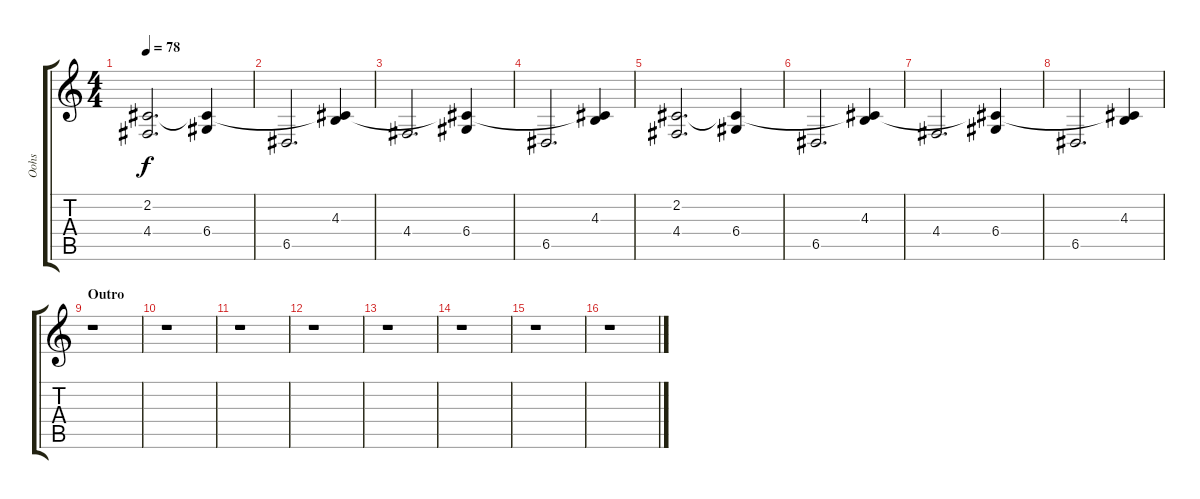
\track ("Oohs" "Oohs") {instrument synthvoice}
\staff {score tabs}
\tuning (E4 B3 G3 D3 A2 D2) {hide}
\ts (4 4)
\tempo 78
\clef g2
\ks c
(2.2 4.4).2{d dy f} (2.2{t} 6.4).4 |
6.5.2{d} (2.2{t} 4.3).4 |
4.4.2{d} (2.2{t} 6.4).4 |
6.5.2{d} (2.2{t} 4.3).4 |
(2.2 4.4).2{d} (2.2{t} 6.4).4 |
6.5.2{d} (2.2{t} 4.3).4 |
4.4.2{d} (2.2{t} 6.4).4 |
6.5.2{d} (2.2{t} 4.3).4 |
\section ("" "Outro")
r.1 |
r.1 |
r.1 |
r.1 |
r.1 |
r.1 |
r.1 |
r.1
